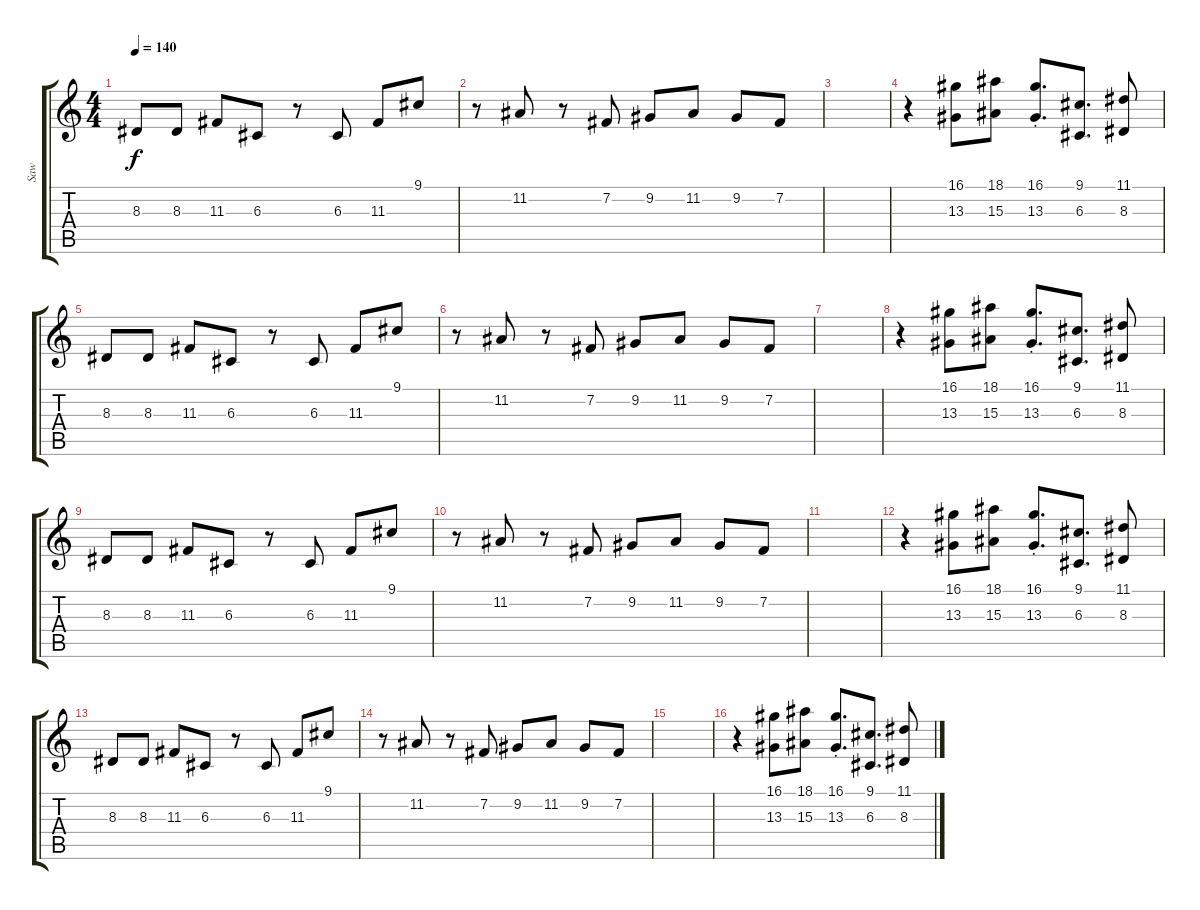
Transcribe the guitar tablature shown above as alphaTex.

\track ("Saw" "Saw") {instrument lead2sawtooth}
\staff {score tabs}
\tuning (E4 B3 G3 D3 A2 E2) {hide}
\ts (4 4)
\tempo 140
\clef g2
\ks c
8.3.8{dy f} 8.3.8 11.3.8 6.3.8 r.8 6.3.8 11.3.8 9.1.8 |
r.8 11.2.8 r.8 7.2.8 9.2.8 11.2.8 9.2.8 7.2.8 |
|
r.4 (16.1 13.3).8 (18.1 15.3).8 (16.1{st} 13.3{st}).8{d} (9.1 6.3).8{d} (11.1 8.3).8 |
8.3.8 8.3.8 11.3.8 6.3.8 r.8 6.3.8 11.3.8 9.1.8 |
r.8 11.2.8 r.8 7.2.8 9.2.8 11.2.8 9.2.8 7.2.8 |
|
r.4 (16.1 13.3).8 (18.1 15.3).8 (16.1{st} 13.3{st}).8{d} (9.1 6.3).8{d} (11.1 8.3).8 |
8.3.8 8.3.8 11.3.8 6.3.8 r.8 6.3.8 11.3.8 9.1.8 |
r.8 11.2.8 r.8 7.2.8 9.2.8 11.2.8 9.2.8 7.2.8 |
|
r.4 (16.1 13.3).8 (18.1 15.3).8 (16.1{st} 13.3{st}).8{d} (9.1 6.3).8{d} (11.1 8.3).8 |
8.3.8 8.3.8 11.3.8 6.3.8 r.8 6.3.8 11.3.8 9.1.8 |
r.8 11.2.8 r.8 7.2.8 9.2.8 11.2.8 9.2.8 7.2.8 |
|
r.4 (16.1 13.3).8 (18.1 15.3).8 (16.1{st} 13.3{st}).8{d} (9.1 6.3).8{d} (11.1 8.3).8
